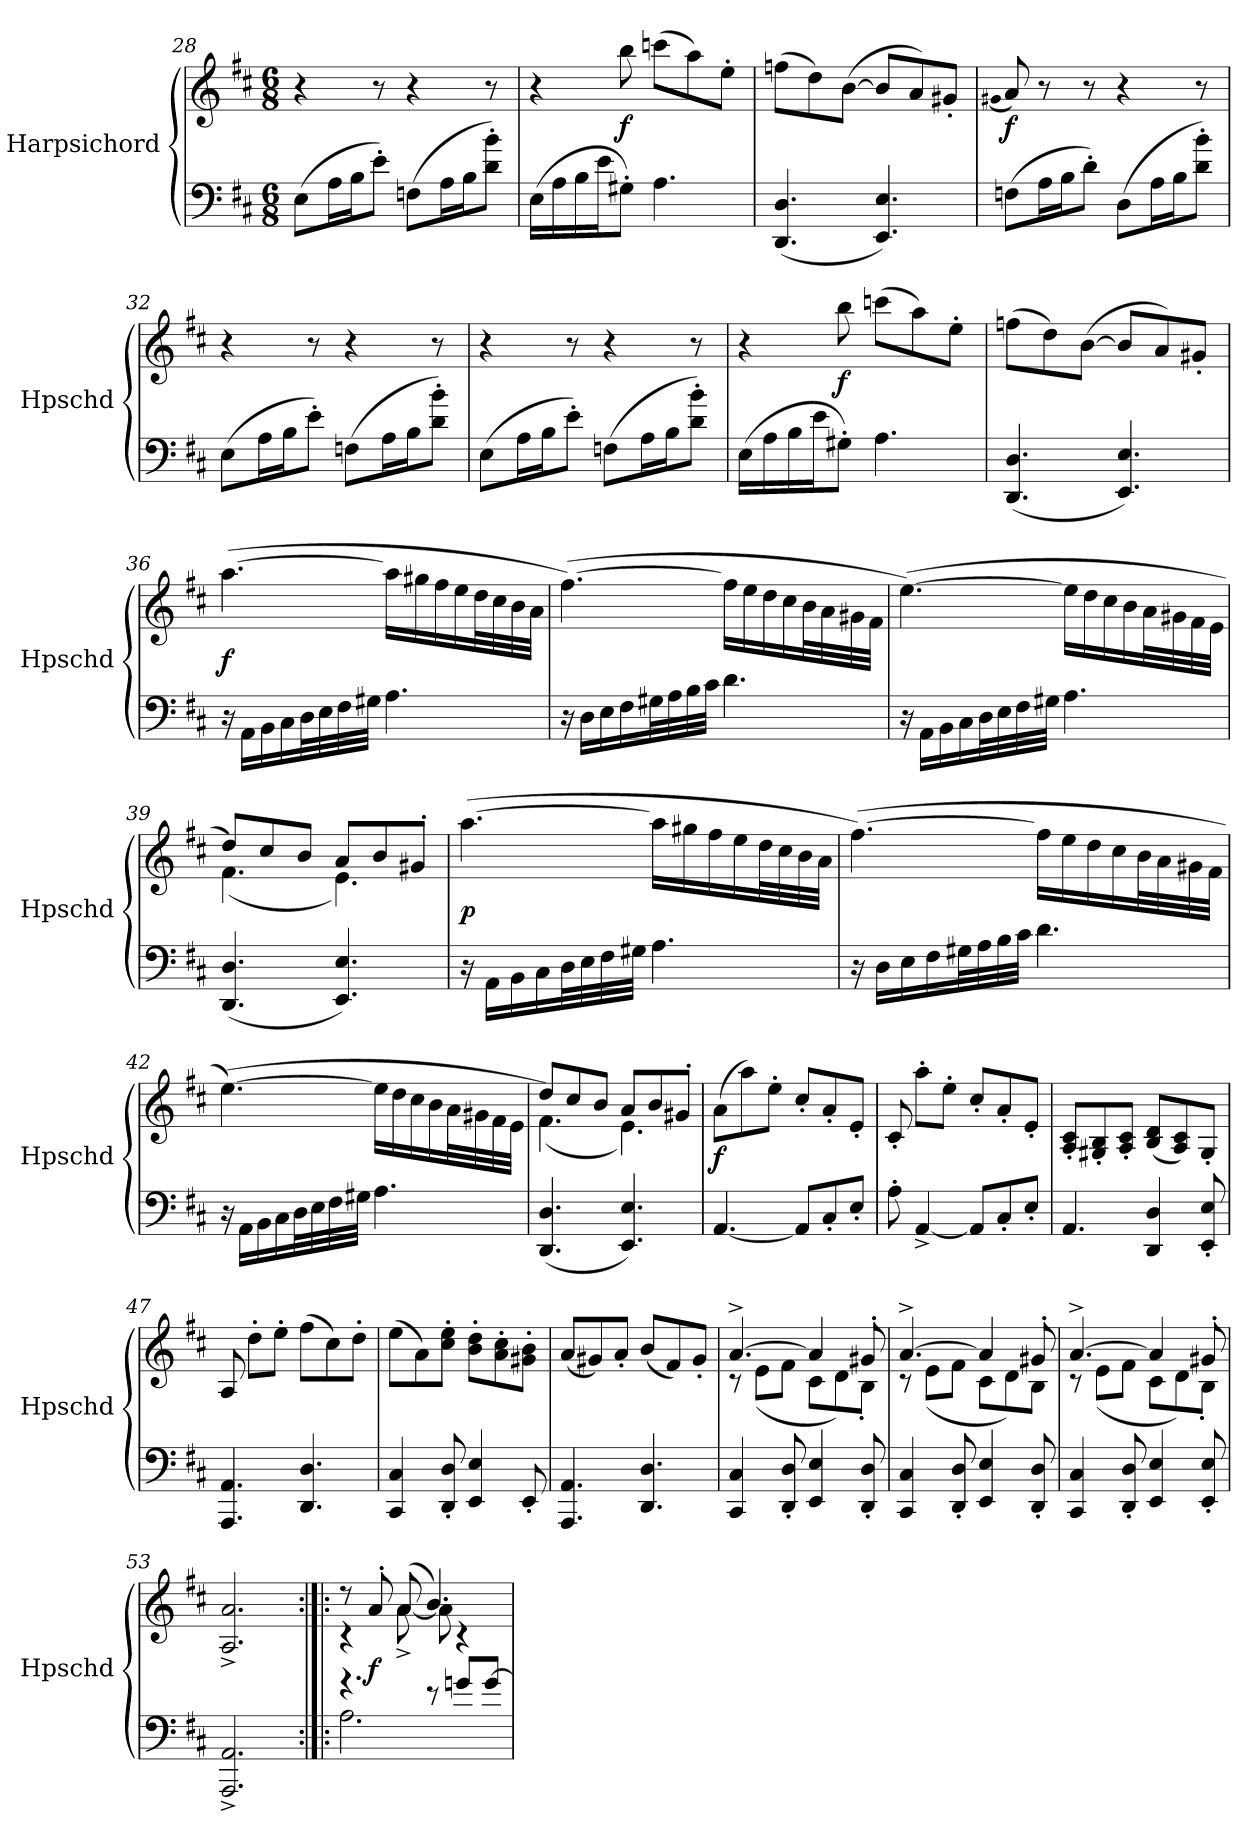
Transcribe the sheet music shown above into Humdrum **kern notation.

**kern	**kern	**dynam
*part1	*part1	*part1
*staff2	*staff1	*staff1/2
*I"Harpsichord	*	*
*I'Hpschd	*	*
*clefF4	*clefG2	*
*k[f#c#]	*k[f#c#]	*
*D:	*D:	*
*M6/8	*M6/8	*
=28	=28	=28
(8E\L	4r	.
16A\L	.	.
16B\J	.	.
8e'\J)	8r	.
(8Fn\L	4r	.
16A\L	.	.
16B\J	.	.
8d'\ 8b'\J)	8r	.
=29	=29	=29
(16E\LL	4r	.
16A\	.	.
16B\	.	.
16e\J	.	.
8G#X'\J)	8bb\	f
4.A\	(8cccn\L	.
.	8aa\)	.
.	8ee'\J	.
=30	=30	=30
(4.DD/ 4.D/	(8ffn\L	.
.	8dd\)	.
.	([8b\J	.
4.EE/ 4.E/)	8b/L]	.
.	8a/)	.
.	8g#X'/J	.
=31	=31	=31
.	(qg#X	.
(8Fn\L	8a/)	f
16A\L	8r	.
16B\J	.	.
8d'\J)	8r	.
(8D\L	4r	.
16A\L	.	.
16B\J	.	.
8d'\ 8b'\J)	8r	.
=32	=32	=32
(8E\L	4r	.
16A\L	.	.
16B\J	.	.
8e'\J)	8r	.
(8Fn\L	4r	.
16A\L	.	.
16B\J	.	.
8d'\ 8b'\J)	8r	.
=33	=33	=33
(8E\L	4r	.
16A\L	.	.
16B\J	.	.
8e'\J)	8r	.
(8Fn\L	4r	.
16A\L	.	.
16B\J	.	.
8d'\ 8b'\J)	8r	.
=34	=34	=34
(16E\LL	4r	.
16A\	.	.
16B\	.	.
16e\J	.	.
8G#X'\J)	8bb\	f
4.A\	(8cccn\L	.
.	8aa\)	.
.	8ee'\J	.
=35	=35	=35
(4.DD/ 4.D/	(8ffn\L	.
.	8dd\)	.
.	([8b\J	.
4.EE/ 4.E/)	8b/L]	.
.	8a/)	.
.	8g#X'/J	.
=36	=36	=36
16r	([4.aa\	f
16AA\LL	.	.
16BB\	.	.
16C#\	.	.
32D\L	.	.
32E\	.	.
32F#\	.	.
32G#X\JJJ	.	.
4.A\	16aa\LL]	.
.	16gg#X\	.
.	16ff#\	.
.	16ee\	.
.	32dd\L	.
.	32cc#\	.
.	32b\	.
.	32a\JJJ	.
=37	=37	=37
16r	([4.ff#\)	.
16D\LL	.	.
16E\	.	.
16F#\	.	.
32G#X\L	.	.
32A\	.	.
32B\	.	.
32c#\JJJ	.	.
4.d\	16ff#\LL]	.
.	16ee\	.
.	16dd\	.
.	16cc#\	.
.	32b\L	.
.	32a\	.
.	32g#X\	.
.	32f#\JJJ	.
=38	=38	=38
16r	([4.ee\)	.
16AA\LL	.	.
16BB\	.	.
16C#\	.	.
32D\L	.	.
32E\	.	.
32F#\	.	.
32G#X\JJJ	.	.
4.A\	16ee\LL]	.
.	16dd\	.
.	16cc#\	.
.	16b\	.
.	32a\L	.
.	32g#X\	.
.	32f#\	.
.	32e\JJJ	.
=39	=39	=39
*	*^	*
(4.DD/ 4.D/	8dd/L	(4.f#\)	.
.	8cc#/	.	.
.	8b/J	.	.
4.EE/ 4.E/)	8a/L	4.e\)	.
.	8b/	.	.
.	8g#X'/J	.	.
*	*v	*v	*
=40	=40	=40
16r	([4.aa\	p
16AA\LL	.	.
16BB\	.	.
16C#\	.	.
32D\L	.	.
32E\	.	.
32F#\	.	.
32G#X\JJJ	.	.
4.A\	16aa\LL]	.
.	16gg#X\	.
.	16ff#\	.
.	16ee\	.
.	32dd\L	.
.	32cc#\	.
.	32b\	.
.	32a\JJJ	.
=41	=41	=41
16r	([4.ff#\)	.
16D\LL	.	.
16E\	.	.
16F#\	.	.
32G#X\L	.	.
32A\	.	.
32B\	.	.
32c#\JJJ	.	.
4.d\	16ff#\LL]	.
.	16ee\	.
.	16dd\	.
.	16cc#\	.
.	32b\L	.
.	32a\	.
.	32g#X\	.
.	32f#\JJJ	.
=42	=42	=42
16r	([4.ee\)	.
16AA\LL	.	.
16BB\	.	.
16C#\	.	.
32D\L	.	.
32E\	.	.
32F#\	.	.
32G#X\JJJ	.	.
4.A\	16ee\LL]	.
.	16dd\	.
.	16cc#\	.
.	16b\	.
.	32a\L	.
.	32g#X\	.
.	32f#\	.
.	32e\JJJ	.
=43	=43	=43
*	*^	*
(4.DD/ 4.D/	8dd/L	(4.f#\)	.
.	8cc#/	.	.
.	8b/J	.	.
4.EE/ 4.E/)	8a/L	4.e\)	.
.	8b/	.	.
.	8g#X'/J	.	.
*	*v	*v	*
=44	=44	=44
[4.AA/	(8a\L	f
.	8aa\)	.
.	8ee'\J	.
8AA/L]	8cc#'/L	.
8C#'/	8a'/	.
8E'/J	8e'/J	.
=45	=45	=45
8A'\	8c#'/	.
[4AA^/	8aa'\L	.
.	8ee'\J	.
8AA/L]	8cc#'/L	.
8C#'/	8a'/	.
8E'/J	8e'/J	.
=46	=46	=46
4.AA/	8A'/ 8c#'/L	.
.	8G#X'/ 8B'/	.
.	8A'/ 8c#'/J	.
4DD/ 4D/	(8B/ 8d/L	.
.	8A/ 8c#/)	.
8EE'/ 8E'/	8G#'/J	.
=47	=47	=47
4.AAA/ 4.AA/	8A/	.
.	8dd'\L	.
.	8ee'\J	.
4.DD/ 4.D/	(8ff#\L	.
.	8cc#\)	.
.	8dd'\J	.
=48	=48	=48
4CC#/ 4C#/	(8ee\L	.
.	8a\)	.
8DD'/ 8D'/	8cc#'\ 8ee'\J	.
4EE/ 4E/	8b'\ 8dd'\L	.
.	8a'\ 8cc#'\	.
8EE'/	8g#X'\ 8b'\J	.
=49	=49	=49
4.AAA/ 4.AA/	(8a/L	.
.	8g#X/)	.
.	8a'/J	.
4.DD/ 4.D/	(8b/L	.
.	8f#/)	.
.	8g#'/J	.
=50	=50	=50
*	*^	*
4CC#/ 4C#/	[4.a^/	8r	.
.	.	(8e\L	.
8DD'/ 8D'/	.	8f#\J	.
4EE/ 4E/	4a/]	8c#\L	.
.	.	8d\)	.
8DD'/ 8D'/	8g#X'/	8B'\J	.
=51	=51	=51	=51
4CC#/ 4C#/	[4.a^/	8r	.
.	.	(8e\L	.
8DD'/ 8D'/	.	8f#\J	.
4EE/ 4E/	4a/]	8c#\L	.
.	.	8d\)	.
8DD'/ 8D'/	8g#X'/	8B\J	.
=52	=52	=52	=52
4CC#/ 4C#/	[4.a^/	8r	.
.	.	(8e\L	.
8DD'/ 8D'/	.	8f#\J	.
4EE/ 4E/	4a/]	8c#\L	.
.	.	8d\)	.
8EE'/ 8E'/	8g#X'/	8B'\J	.
*	*v	*v	*
=53	=53	=53
2.AAA^/ 2.AA^/	2.A^/ 2.a^/	.
=54:|!|:	=54:|!|:	=54:|!|:
*^	*^	*
4.r	2.A\	8r	4r	.
.	.	8a'/	.	f
.	.	(8a/	[8a^\	.
8r	.	4.b/)	8a\]	.
8gn/L	.	.	4r	.
[8g/J	.	.	.	.
*v	*v	*	*	*
*	*v	*v	*
=	=	=
*-	*-	*-
